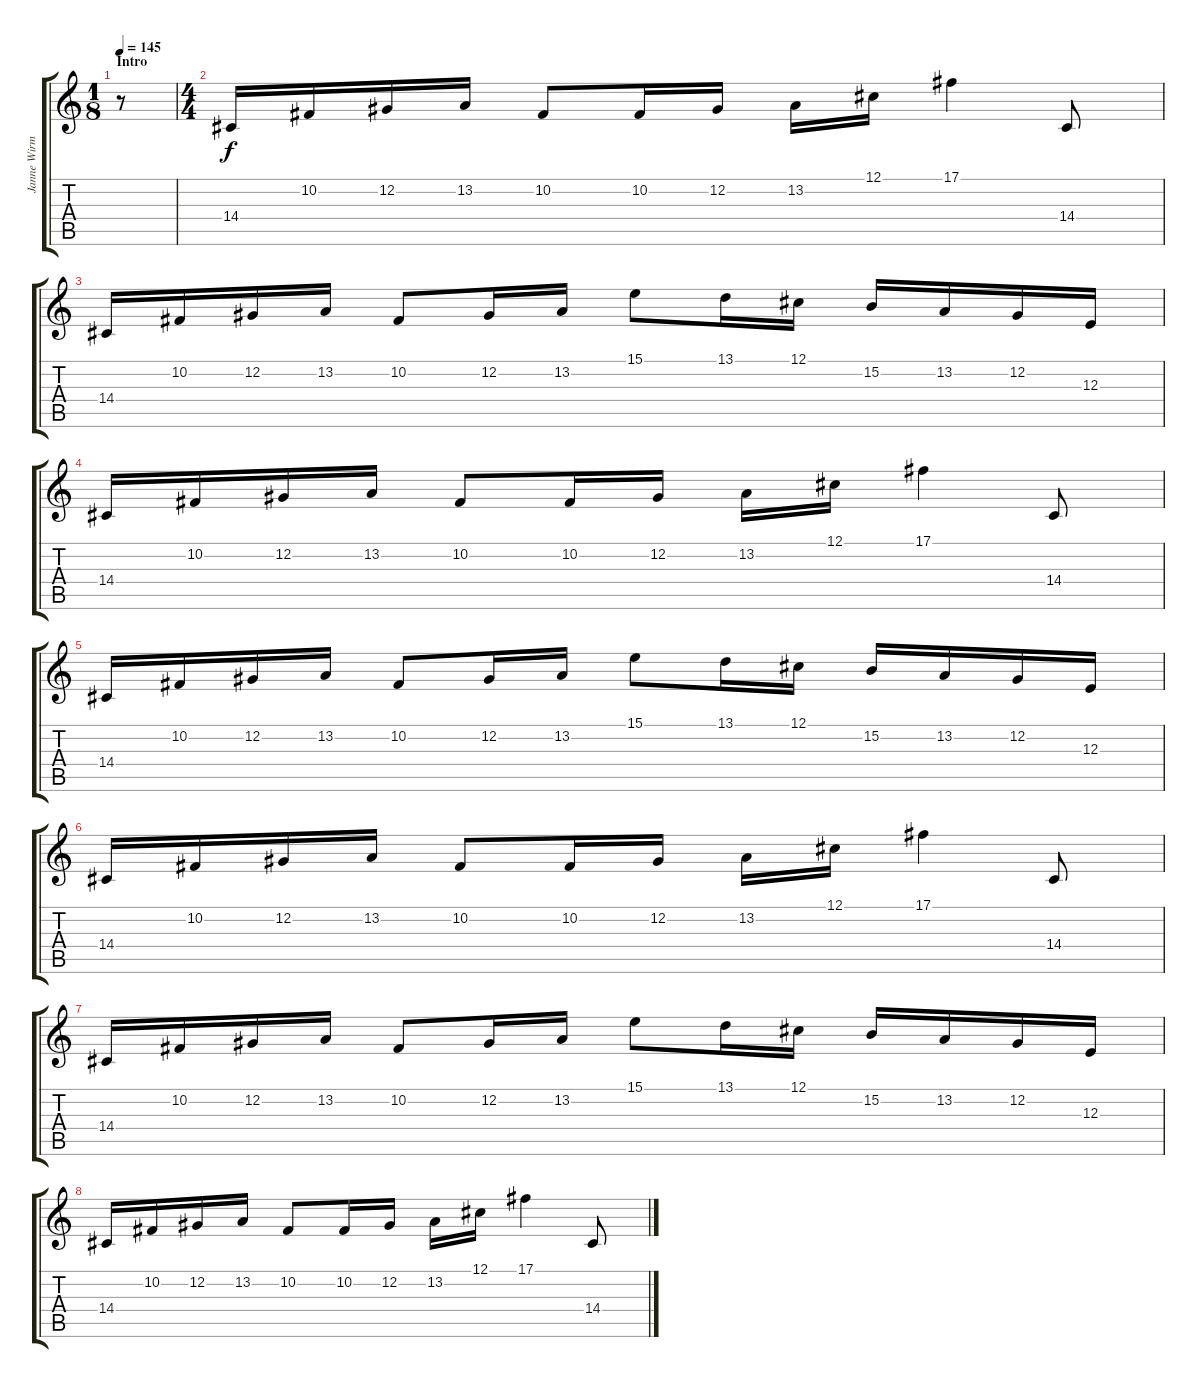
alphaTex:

\track ("Janne Wirman" "Janne Wirm") {instrument stringensemble1}
\staff {score tabs}
\tuning (Db4 Ab3 E3 B2 Gb2 Db2) {hide}
\ts (1 8)
\section ("" "Intro")
\tempo 145
\clef g2
\ks c
r.8{dy f instrument stringensemble1} |
\ts (4 4)
14.4.16{instrument stringensemble1} 10.2.16 12.2.16 13.2.16 10.2.8 10.2.16 12.2.16 13.2.16 12.1.16 17.1.4 14.4.8 |
14.4.16 10.2.16 12.2.16 13.2.16 10.2.8 12.2.16 13.2.16 15.1.8 13.1.16 12.1.16 15.2.16 13.2.16 12.2.16 12.3.16 |
14.4.16{instrument stringensemble1} 10.2.16 12.2.16 13.2.16 10.2.8 10.2.16 12.2.16 13.2.16 12.1.16 17.1.4 14.4.8 |
14.4.16 10.2.16 12.2.16 13.2.16 10.2.8 12.2.16 13.2.16 15.1.8 13.1.16 12.1.16 15.2.16 13.2.16 12.2.16 12.3.16 |
14.4.16{instrument stringensemble1} 10.2.16 12.2.16 13.2.16 10.2.8 10.2.16 12.2.16 13.2.16 12.1.16 17.1.4 14.4.8 |
14.4.16 10.2.16 12.2.16 13.2.16 10.2.8 12.2.16 13.2.16 15.1.8 13.1.16 12.1.16 15.2.16 13.2.16 12.2.16 12.3.16 |
14.4.16{instrument stringensemble1} 10.2.16 12.2.16 13.2.16 10.2.8 10.2.16 12.2.16 13.2.16 12.1.16 17.1.4 14.4.8
